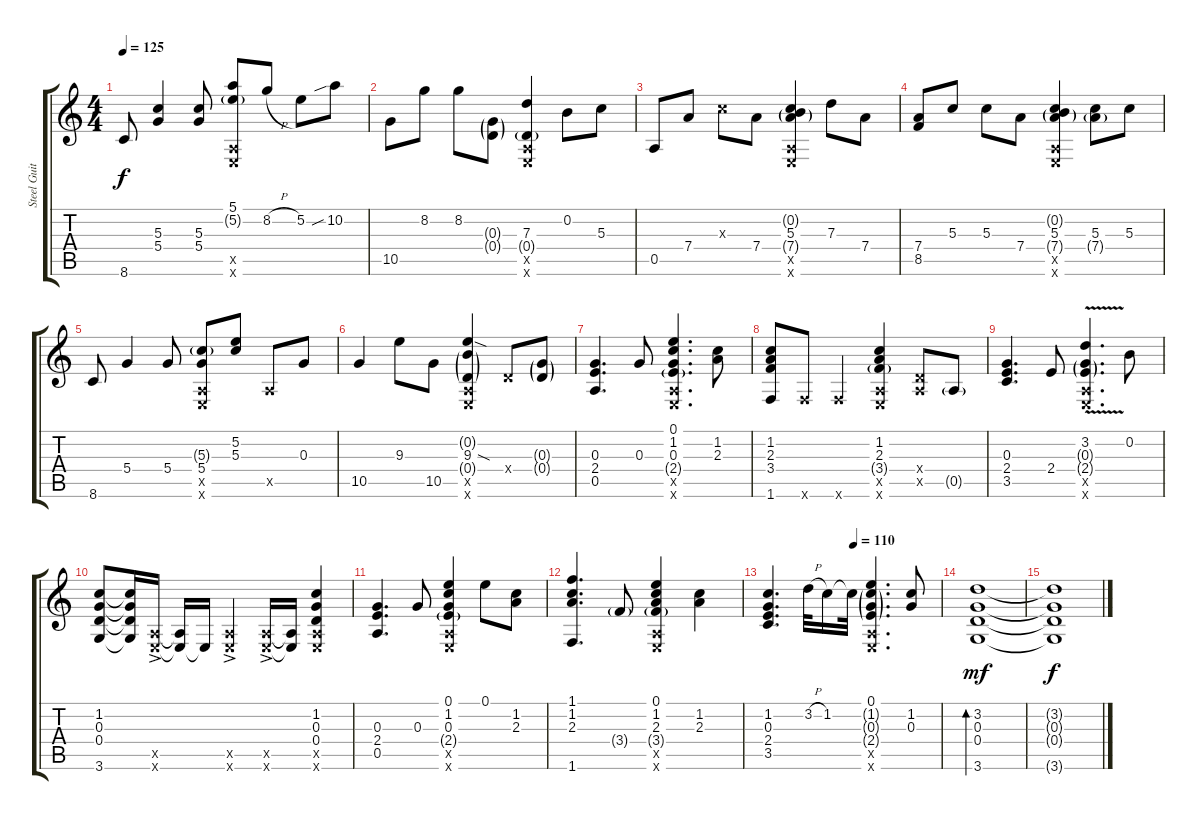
\track ("Steel Guitar" "Steel Guit") {instrument acousticguitarsteel}
\staff {score tabs}
\tuning (E4 B3 G3 D3 A2 E2) {hide}
\ts (4 4)
\tempo 125
\clef g2
\ks c
8.6.8{dy f} (5.3 5.4).4 (5.3 5.4).8 (5.1 5.2{g} 0.5{x} 0.6{x}).8 8.2{h}.8 5.2.8 10.2{sib}.8 |
10.5.8 8.2.8 8.2.8 (0.3{g} 0.4{g}).8 (7.3 0.4{g} 0.5{x} 0.6{x}).4 0.2.8 5.3.8 |
0.5.8 7.4.8 5.3{x}.8 7.4.8 (0.2{g} 5.3 7.4{g} 0.5{x} 0.6{x}).4 7.3.8 7.4.8 |
(7.4 8.5).8 5.3.8 5.3.8 7.4.8 (0.2{g} 5.3 7.4{g} 0.5{x} 0.6{x}).4 (5.3 7.4{g}).8 5.3.8 |
8.6.8 5.4.4 5.4.8 (5.3{g} 5.4 0.5{x} 0.6{x}).8 (5.2 5.3).8 0.5{x}.8 0.3.8 |
10.5.4 9.3.8 10.5.8 (0.2{g} 9.3{sod} 0.4{g} 0.5{x} 0.6{x}).4 0.4{x}.8 (0.3{g} 0.4{g}).8 |
(0.3 2.4 0.5).4{d} 0.3.8 (0.1 1.2 0.3 2.4{g} 0.5{x} 0.6{x}).4{d} (1.2 2.3).8 |
(1.2 2.3 3.4 1.6).8 1.6{x}.8 1.6{x}.4 (1.2 2.3 3.4{g} 0.5{x} 0.6{x}).4 (0.4{x} 0.5{x}).8 0.5{g}.8 |
(0.3 2.4 3.5).4{d} 2.4.8 (3.2{v} 0.3{g} 2.4{g} 0.5{x} 0.6{x}).4{d} 0.2.8 |
(1.2 0.3 0.4 3.6).8 (1.2{t} 0.3{t} 0.4{t} 3.6{t}).16 (0.5{x} 0.6{ac x}).16 (0.5{t} 0.6{t}).16 0.6{t}.16 (0.5{x} 0.6{ac x}).4 (0.5{x} 0.6{ac x}).16 (0.5{t} 0.6{t}).16 (1.2 0.3 0.4 0.5{x} 0.6{x}).4 |
(0.3 2.4 0.5).4{d} 0.3.8 (0.1 1.2 0.3 2.4{g} 0.5{x} 0.6{x}).4 0.1.8 (1.2 2.3).8 |
(1.1 1.2 2.3 1.6).4{d} 3.4{g}.8 (0.1 1.2 2.3 3.4{g} 0.5{x} 0.6{x}).4 (1.2 2.3).4 |
\tempo (110 0.5)
(1.2 0.3 2.4 3.5).4{d} 3.2{h}.32 1.2.16 1.2{t}.32 (0.1 1.2{g} 0.3{g} 2.4{g} 0.5{x} 0.6{x}).4{d} (1.2 0.3).8 |
(3.2 0.3 0.4 3.6).1{bd 120 dy mf} |
(3.2{t} 0.3{t} 0.4{t} 3.6{t}).1{dy f}
